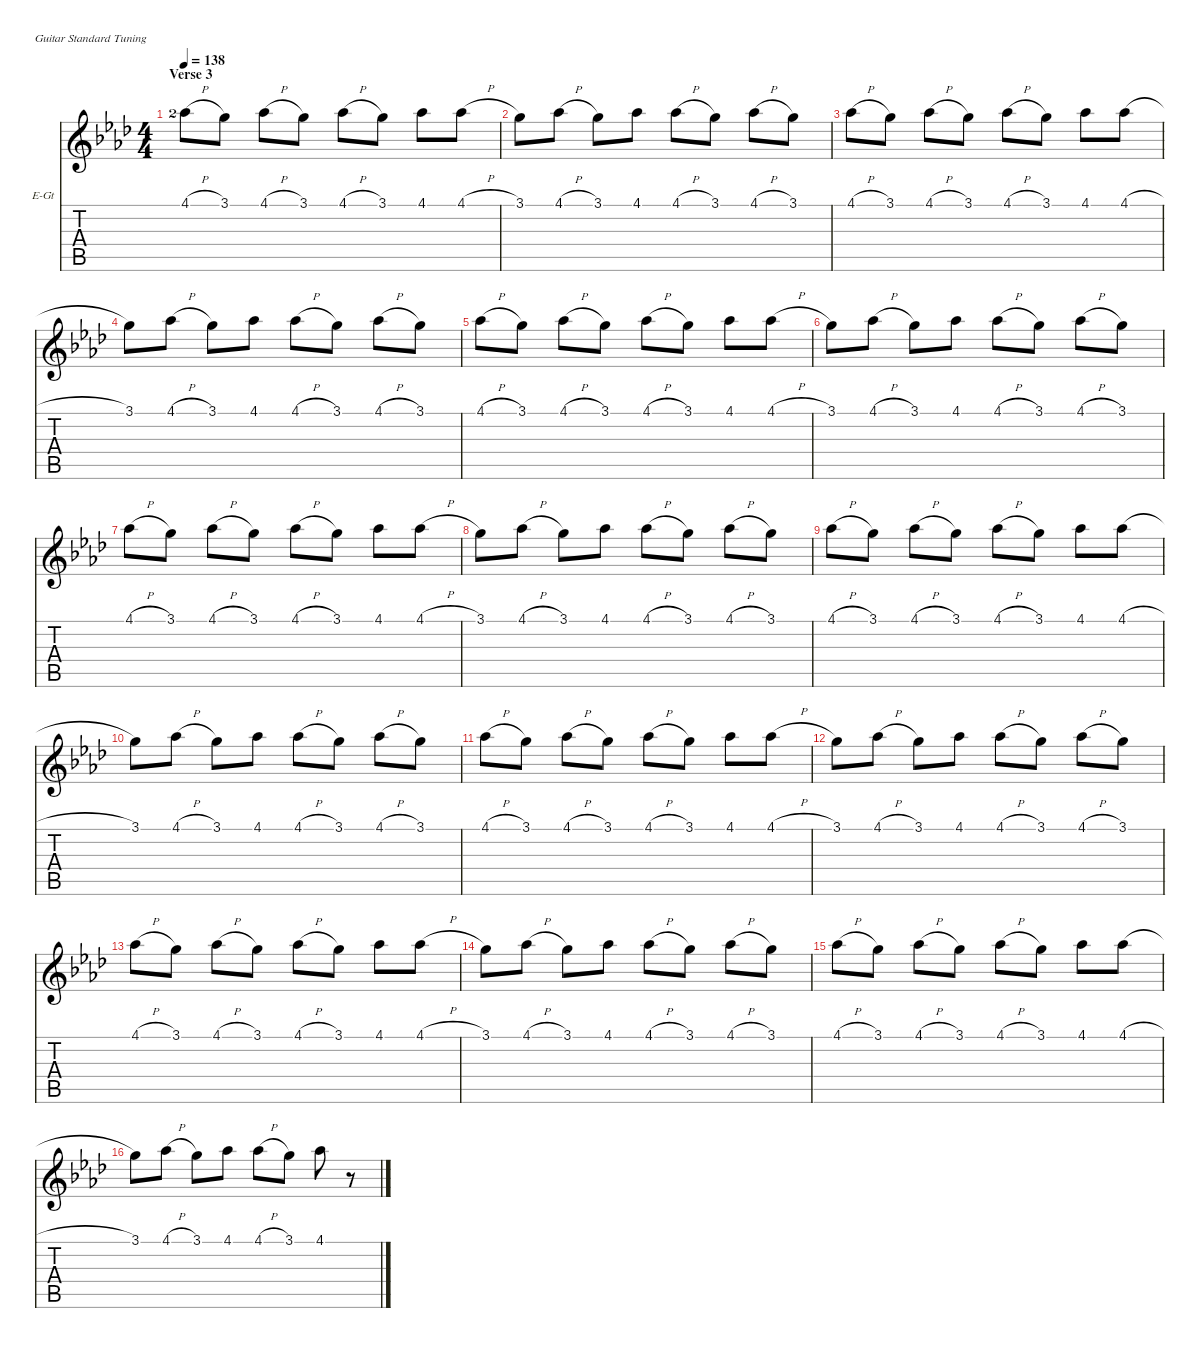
\defaultSystemsLayout 4
\hideDynamics
\bracketExtendMode nobrackets
\firstSystemTrackNameOrientation horizontal
\otherSystemsTrackNameOrientation horizontal
\track ("intermediate rhythm 06 UNUSED" "E-Gt") {instrument electricguitarclean}
\staff {score tabs}
\tuning (E4 B3 G3 D3 A2 E2)
\ts (4 4)
\section ("" "Verse 3")
\tempo 138
\clef g2
\ks ab
4.1{h lf 3 acc b}.8{dy mf beam Down} 3.1{acc forcenatural}.8{beam Down} 4.1{h acc b}.8{beam Down} 3.1{acc forcenatural}.8{beam Down} 4.1{h acc b}.8{beam Down} 3.1{acc forcenatural}.8{beam Down} 4.1{acc b}.8{beam Down} 4.1{h acc b}.8{beam Down} |
3.1{acc forcenatural}.8{beam Down} 4.1{h acc b}.8{beam Down} 3.1{acc forcenatural}.8{beam Down} 4.1{acc b}.8{beam Down} 4.1{h acc b}.8{beam Down} 3.1{acc forcenatural}.8{beam Down} 4.1{h acc b}.8{beam Down} 3.1{acc forcenatural}.8{beam Down} |
4.1{h acc b}.8{beam Down} 3.1{acc forcenatural}.8{beam Down} 4.1{h acc b}.8{beam Down} 3.1{acc forcenatural}.8{beam Down} 4.1{h acc b}.8{beam Down} 3.1{acc forcenatural}.8{beam Down} 4.1{acc b}.8{beam Down} 4.1{h acc b}.8{beam Down} |
3.1{acc forcenatural}.8{beam Down} 4.1{h acc b}.8{beam Down} 3.1{acc forcenatural}.8{beam Down} 4.1{acc b}.8{beam Down} 4.1{h acc b}.8{beam Down} 3.1{acc forcenatural}.8{beam Down} 4.1{h acc b}.8{beam Down} 3.1{acc forcenatural}.8{beam Down} |
4.1{h acc b}.8{beam Down} 3.1{acc forcenatural}.8{beam Down} 4.1{h acc b}.8{beam Down} 3.1{acc forcenatural}.8{beam Down} 4.1{h acc b}.8{beam Down} 3.1{acc forcenatural}.8{beam Down} 4.1{acc b}.8{beam Down} 4.1{h acc b}.8{beam Down} |
3.1{acc forcenatural}.8{beam Down} 4.1{h acc b}.8{beam Down} 3.1{acc forcenatural}.8{beam Down} 4.1{acc b}.8{beam Down} 4.1{h acc b}.8{beam Down} 3.1{acc forcenatural}.8{beam Down} 4.1{h acc b}.8{beam Down} 3.1{acc forcenatural}.8{beam Down} |
4.1{h acc b}.8{beam Down} 3.1{acc forcenatural}.8{beam Down} 4.1{h acc b}.8{beam Down} 3.1{acc forcenatural}.8{beam Down} 4.1{h acc b}.8{beam Down} 3.1{acc forcenatural}.8{beam Down} 4.1{acc b}.8{beam Down} 4.1{h acc b}.8{beam Down} |
3.1{acc forcenatural}.8{beam Down} 4.1{h acc b}.8{beam Down} 3.1{acc forcenatural}.8{beam Down} 4.1{acc b}.8{beam Down} 4.1{h acc b}.8{beam Down} 3.1{acc forcenatural}.8{beam Down} 4.1{h acc b}.8{beam Down} 3.1{acc forcenatural}.8{beam Down} |
4.1{h acc b}.8{beam Down} 3.1{acc forcenatural}.8{beam Down} 4.1{h acc b}.8{beam Down} 3.1{acc forcenatural}.8{beam Down} 4.1{h acc b}.8{beam Down} 3.1{acc forcenatural}.8{beam Down} 4.1{acc b}.8{beam Down} 4.1{h acc b}.8{beam Down} |
3.1{acc forcenatural}.8{beam Down} 4.1{h acc b}.8{beam Down} 3.1{acc forcenatural}.8{beam Down} 4.1{acc b}.8{beam Down} 4.1{h acc b}.8{beam Down} 3.1{acc forcenatural}.8{beam Down} 4.1{h acc b}.8{beam Down} 3.1{acc forcenatural}.8{beam Down} |
4.1{h acc b}.8{beam Down} 3.1{acc forcenatural}.8{beam Down} 4.1{h acc b}.8{beam Down} 3.1{acc forcenatural}.8{beam Down} 4.1{h acc b}.8{beam Down} 3.1{acc forcenatural}.8{beam Down} 4.1{acc b}.8{beam Down} 4.1{h acc b}.8{beam Down} |
3.1{acc forcenatural}.8{beam Down} 4.1{h acc b}.8{beam Down} 3.1{acc forcenatural}.8{beam Down} 4.1{acc b}.8{beam Down} 4.1{h acc b}.8{beam Down} 3.1{acc forcenatural}.8{beam Down} 4.1{h acc b}.8{beam Down} 3.1{acc forcenatural}.8{beam Down} |
4.1{h acc b}.8{beam Down} 3.1{acc forcenatural}.8{beam Down} 4.1{h acc b}.8{beam Down} 3.1{acc forcenatural}.8{beam Down} 4.1{h acc b}.8{beam Down} 3.1{acc forcenatural}.8{beam Down} 4.1{acc b}.8{beam Down} 4.1{h acc b}.8{beam Down} |
3.1{acc forcenatural}.8{beam Down} 4.1{h acc b}.8{beam Down} 3.1{acc forcenatural}.8{beam Down} 4.1{acc b}.8{beam Down} 4.1{h acc b}.8{beam Down} 3.1{acc forcenatural}.8{beam Down} 4.1{h acc b}.8{beam Down} 3.1{acc forcenatural}.8{beam Down} |
4.1{h acc b}.8{beam Down} 3.1{acc forcenatural}.8{beam Down} 4.1{h acc b}.8{beam Down} 3.1{acc forcenatural}.8{beam Down} 4.1{h acc b}.8{beam Down} 3.1{acc forcenatural}.8{beam Down} 4.1{acc b}.8{beam Down} 4.1{h acc b}.8{beam Down} |
3.1{acc forcenatural}.8{beam Down} 4.1{h acc b}.8{beam Down} 3.1{acc forcenatural}.8{beam Down} 4.1{acc b}.8{beam Down} 4.1{h acc b}.8{beam Down} 3.1{acc forcenatural}.8{beam Down} 4.1{acc b}.8{beam Down} r.8{beam Down}
